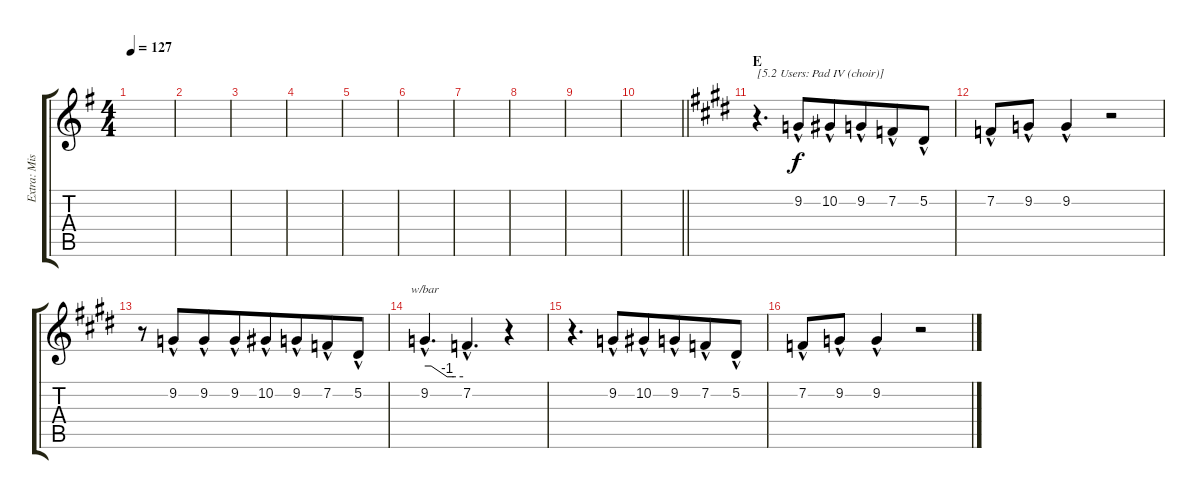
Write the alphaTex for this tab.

\track ("Extra: Misc" "Extra: Mis") {instrument pad4choir}
\staff {score tabs}
\tuning (Eb4 Bb3 Gb3 Db3 Ab2 Eb2) {hide}
\ts (4 4)
\tempo 127
\clef g2
\ks g
|
|
|
|
|
|
|
|
|
\barLineRight lightlight
|
\section ("" "E")
\ks e
r.4{d txt "[5.2 Users: Pad IV (choir)]"} 9.2{hac}.8{beam merge} 10.2{hac}.8 9.2{hac}.8{beam merge} 7.2{hac}.8 5.2{hac}.8 |
7.2{hac}.8 9.2{hac}.8 9.2{hac}.4 r.2 |
r.8 9.2{hac}.8{beam merge} 9.2{hac}.8 9.2{hac}.8{beam merge} 10.2{hac}.8 9.2{hac}.8{beam merge} 7.2{hac}.8 5.2{hac}.8 |
9.2{hac}.4{d tbe (custom default 0 0 10 0 35 -4 45 -4 60 -4)} 7.2{hac}.4{d} r.4 |
r.4{d} 9.2{hac}.8{beam merge} 10.2{hac}.8 9.2{hac}.8{beam merge} 7.2{hac}.8 5.2{hac}.8 |
7.2{hac}.8 9.2{hac}.8 9.2{hac}.4 r.2
